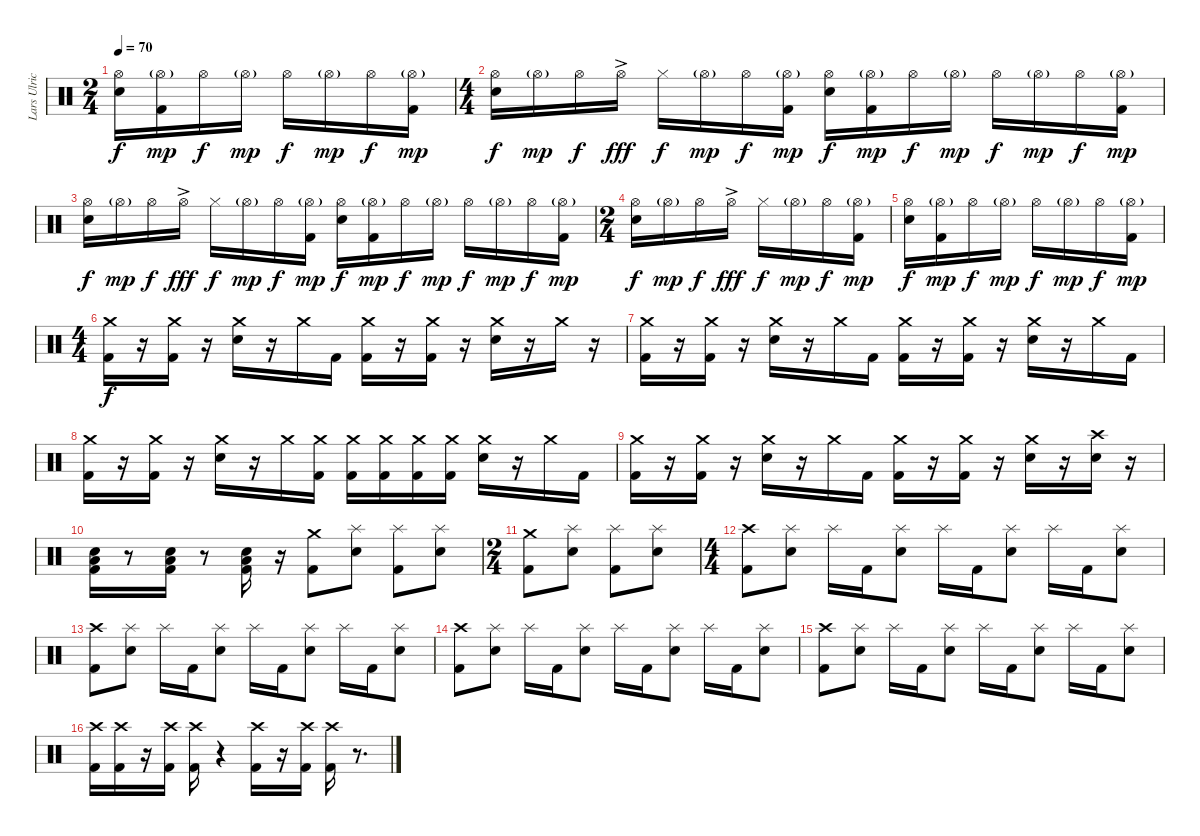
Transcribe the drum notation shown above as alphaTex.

\track ("Lars Ulrich" "Lars Ulric") {instrument percussion}
\staff {score}
\articulation defaults
\ts (2 4)
\tempo 70
\clef neutral
\ks c
("Hi-Hat (open)" "Snare (hit) 2").16{dy f} ("Hi-Hat (open)"{g} "Kick (hit) 2").16{dy mp} "Hi-Hat (open)".16{dy f} "Hi-Hat (open)"{g}.16{dy mp} "Hi-Hat (open)".16{dy f} "Hi-Hat (open)"{g}.16{dy mp} "Hi-Hat (open)".16{dy f} ("Hi-Hat (open)"{g} "Kick (hit) 2").16{dy mp} |
\ts (4 4)
("Hi-Hat (open)" "Snare (hit) 2").16{dy f} "Hi-Hat (open)"{g}.16{dy mp} "Hi-Hat (open)".16{dy f} "Hi-Hat (open)"{ac}.16{dy fff} "Hi-Hat (closed)".16{dy f} "Hi-Hat (open)"{g}.16{dy mp} "Hi-Hat (open)".16{dy f} ("Hi-Hat (open)"{g} "Kick (hit) 2").16{dy mp} ("Hi-Hat (open)" "Snare (hit) 2").16{dy f} ("Hi-Hat (open)"{g} "Kick (hit) 2").16{dy mp} "Hi-Hat (open)".16{dy f} "Hi-Hat (open)"{g}.16{dy mp} "Hi-Hat (open)".16{dy f} "Hi-Hat (open)"{g}.16{dy mp} "Hi-Hat (open)".16{dy f} ("Hi-Hat (open)"{g} "Kick (hit) 2").16{dy mp} |
("Hi-Hat (open)" "Snare (hit) 2").16{dy f} "Hi-Hat (open)"{g}.16{dy mp} "Hi-Hat (open)".16{dy f} "Hi-Hat (open)"{ac}.16{dy fff} "Hi-Hat (closed)".16{dy f} "Hi-Hat (open)"{g}.16{dy mp} "Hi-Hat (open)".16{dy f} ("Hi-Hat (open)"{g} "Kick (hit) 2").16{dy mp} ("Hi-Hat (open)" "Snare (hit) 2").16{dy f} ("Hi-Hat (open)"{g} "Kick (hit) 2").16{dy mp} "Hi-Hat (open)".16{dy f} "Hi-Hat (open)"{g}.16{dy mp} "Hi-Hat (open)".16{dy f} "Hi-Hat (open)"{g}.16{dy mp} "Hi-Hat (open)".16{dy f} ("Hi-Hat (open)"{g} "Kick (hit) 2").16{dy mp} |
\ts (2 4)
("Hi-Hat (open)" "Snare (hit) 2").16{dy f} "Hi-Hat (open)"{g}.16{dy mp} "Hi-Hat (open)".16{dy f} "Hi-Hat (open)"{ac}.16{dy fff} "Hi-Hat (closed)".16{dy f} "Hi-Hat (open)"{g}.16{dy mp} "Hi-Hat (open)".16{dy f} ("Hi-Hat (open)"{g} "Kick (hit) 2").16{dy mp} |
("Hi-Hat (open)" "Snare (hit) 2").16{dy f} ("Hi-Hat (open)"{g} "Kick (hit) 2").16{dy mp} "Hi-Hat (open)".16{dy f} "Hi-Hat (open)"{g}.16{dy mp} "Hi-Hat (open)".16{dy f} "Hi-Hat (open)"{g}.16{dy mp} "Hi-Hat (open)".16{dy f} ("Hi-Hat (open)"{g} "Kick (hit) 2").16{dy mp} |
\ts (4 4)
("Crash medium (hit)" "Kick (hit) 2").16{dy f} r.16 ("Crash medium (hit)" "Kick (hit) 2").16 r.16 ("Crash medium (hit)" "Snare (hit) 2").16 r.16 "Crash medium (hit)".16 "Kick (hit) 2".16 ("Crash medium (hit)" "Kick (hit) 2").16 r.16 ("Crash medium (hit)" "Kick (hit) 2").16 r.16 ("Crash medium (hit)" "Snare (hit) 2").16 r.16 "Crash medium (hit)".16 r.16 |
("Crash medium (hit)" "Kick (hit) 2").16 r.16 ("Crash medium (hit)" "Kick (hit) 2").16 r.16 ("Crash medium (hit)" "Snare (hit) 2").16 r.16 "Crash medium (hit)".16 "Kick (hit) 2".16 ("Crash medium (hit)" "Kick (hit) 2").16 r.16 ("Crash medium (hit)" "Kick (hit) 2").16 r.16 ("Crash medium (hit)" "Snare (hit) 2").16 r.16 "Crash medium (hit)".16 "Kick (hit) 2".16 |
("Crash medium (hit)" "Kick (hit) 2").16 r.16 ("Crash medium (hit)" "Kick (hit) 2").16 r.16 ("Crash medium (hit)" "Snare (hit) 2").16 r.16 "Crash medium (hit)".16 ("Crash medium (hit)" "Kick (hit) 2").16 ("Crash medium (hit)" "Kick (hit) 2").16 ("Crash medium (hit)" "Kick (hit) 2").16 ("Crash medium (hit)" "Kick (hit) 2").16 ("Crash medium (hit)" "Kick (hit) 2").16 ("Crash medium (hit)" "Snare (hit) 2").16 r.16 "Crash medium (hit)".16 "Kick (hit) 2".16 |
("Crash medium (hit)" "Kick (hit) 2").16 r.16 ("Crash medium (hit)" "Kick (hit) 2").16 r.16 ("Crash medium (hit)" "Snare (hit) 2").16 r.16 "Crash medium (hit)".16 "Kick (hit) 2".16 ("Crash medium (hit)" "Kick (hit) 2").16 r.16 ("Crash medium (hit)" "Kick (hit) 2").16 r.16 ("Crash medium (hit)" "Snare (hit) 2").16 r.16 ("Crash high (hit)" "Snare (hit) 2").16 r.16 |
("Low Floor Tom (hit)" "Snare (hit) 2" "Kick (hit) 2").16 r.8 ("Low Floor Tom (hit)" "Snare (hit) 2" "Kick (hit) 2").16 r.8 ("Low Floor Tom (hit)" "Snare (hit) 2" "Kick (hit) 2").16 r.16 ("Crash medium (hit)" "Kick (hit) 2").8 ("Splash (hit)" "Snare (hit) 2").8 ("Splash (hit)" "Kick (hit) 2").8 ("Splash (hit)" "Snare (hit) 2").8 |
\ts (2 4)
("Crash medium (hit)" "Kick (hit) 2").8 ("Splash (hit)" "Snare (hit) 2").8 ("Splash (hit)" "Kick (hit) 2").8 ("Splash (hit)" "Snare (hit) 2").8 |
\ts (4 4)
("Crash high (hit)" "Kick (hit) 2").8 ("Splash (hit)" "Snare (hit) 2").8 "Splash (hit)".16 "Kick (hit) 2".16 ("Splash (hit)" "Snare (hit) 2").8 "Splash (hit)".16 "Kick (hit) 2".16 ("Splash (hit)" "Snare (hit) 2").8 "Splash (hit)".16 "Kick (hit) 2".16 ("Splash (hit)" "Snare (hit) 2").8 |
("Crash high (hit)" "Kick (hit) 2").8 ("Splash (hit)" "Snare (hit) 2").8 "Splash (hit)".16 "Kick (hit) 2".16 ("Splash (hit)" "Snare (hit) 2").8 "Splash (hit)".16 "Kick (hit) 2".16 ("Splash (hit)" "Snare (hit) 2").8 "Splash (hit)".16 "Kick (hit) 2".16 ("Splash (hit)" "Snare (hit) 2").8 |
("Crash high (hit)" "Kick (hit) 2").8 ("Splash (hit)" "Snare (hit) 2").8 "Splash (hit)".16 "Kick (hit) 2".16 ("Splash (hit)" "Snare (hit) 2").8 "Splash (hit)".16 "Kick (hit) 2".16 ("Splash (hit)" "Snare (hit) 2").8 "Splash (hit)".16 "Kick (hit) 2".16 ("Splash (hit)" "Snare (hit) 2").8 |
("Crash high (hit)" "Kick (hit) 2").8 ("Splash (hit)" "Snare (hit) 2").8 "Splash (hit)".16 "Kick (hit) 2".16 ("Splash (hit)" "Snare (hit) 2").8 "Splash (hit)".16 "Kick (hit) 2".16 ("Splash (hit)" "Snare (hit) 2").8 "Splash (hit)".16 "Kick (hit) 2".16 ("Splash (hit)" "Snare (hit) 2").8 |
("Crash high (hit)" "Kick (hit) 2").16 ("Crash high (hit)" "Kick (hit) 2").16 r.16 ("Crash high (hit)" "Kick (hit) 2").16 ("Crash high (hit)" "Kick (hit) 2").16 r.4 ("Crash high (hit)" "Kick (hit) 2").16 r.16 ("Crash high (hit)" "Kick (hit) 2").16 ("Crash high (hit)" "Kick (hit) 2").16 r.8{d}
